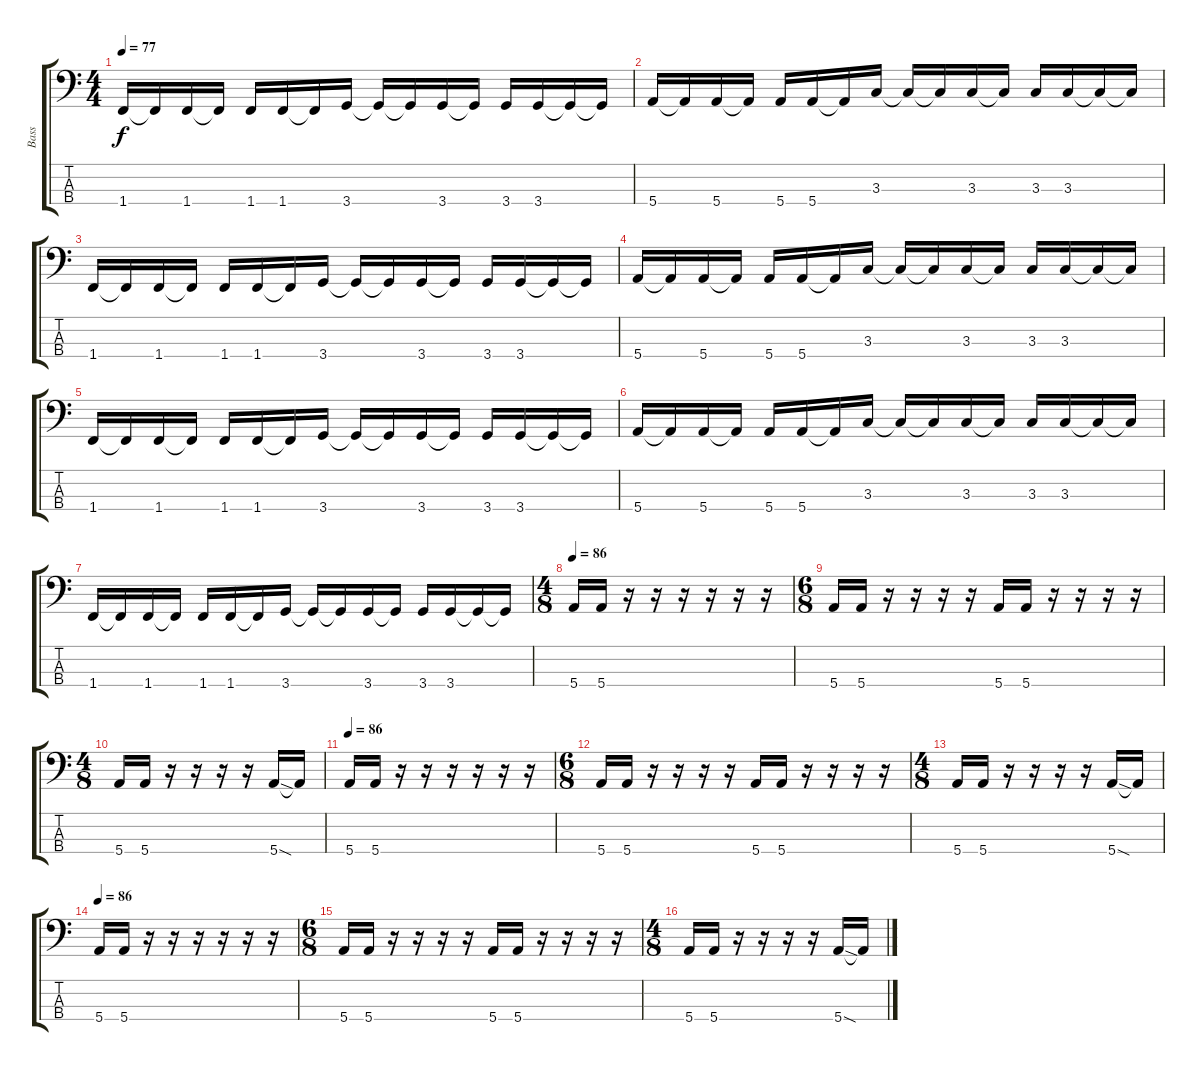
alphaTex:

\track ("Bass" "Bass") {instrument electricbasspick}
\staff {score tabs}
\tuning (G2 D2 A1 E1) {hide}
\ts (4 4)
\tempo 77
\clef f4
\ks c
1.4.16{dy f} 1.4{t}.16 1.4.16 1.4{t}.16 1.4.16 1.4.16 1.4{t}.16 3.4.16 3.4{t}.16 3.4{t}.16 3.4.16 3.4{t}.16 3.4.16 3.4.16 3.4{t}.16 3.4{t}.16 |
5.4.16 5.4{t}.16 5.4.16 5.4{t}.16 5.4.16 5.4.16 5.4{t}.16 3.3.16 3.3{t}.16 3.3{t}.16 3.3.16 3.3{t}.16 3.3.16 3.3.16 3.3{t}.16 3.3{t}.16 |
1.4.16 1.4{t}.16 1.4.16 1.4{t}.16 1.4.16 1.4.16 1.4{t}.16 3.4.16 3.4{t}.16 3.4{t}.16 3.4.16 3.4{t}.16 3.4.16 3.4.16 3.4{t}.16 3.4{t}.16 |
5.4.16 5.4{t}.16 5.4.16 5.4{t}.16 5.4.16 5.4.16 5.4{t}.16 3.3.16 3.3{t}.16 3.3{t}.16 3.3.16 3.3{t}.16 3.3.16 3.3.16 3.3{t}.16 3.3{t}.16 |
1.4.16 1.4{t}.16 1.4.16 1.4{t}.16 1.4.16 1.4.16 1.4{t}.16 3.4.16 3.4{t}.16 3.4{t}.16 3.4.16 3.4{t}.16 3.4.16 3.4.16 3.4{t}.16 3.4{t}.16 |
5.4.16 5.4{t}.16 5.4.16 5.4{t}.16 5.4.16 5.4.16 5.4{t}.16 3.3.16 3.3{t}.16 3.3{t}.16 3.3.16 3.3{t}.16 3.3.16 3.3.16 3.3{t}.16 3.3{t}.16 |
1.4.16 1.4{t}.16 1.4.16 1.4{t}.16 1.4.16 1.4.16 1.4{t}.16 3.4.16 3.4{t}.16 3.4{t}.16 3.4.16 3.4{t}.16 3.4.16 3.4.16 3.4{t}.16 3.4{t}.16 |
\ts (4 8)
\tempo 86
5.4.16 5.4.16 r.16 r.16 r.16 r.16 r.16 r.16 |
\ts (6 8)
5.4.16 5.4.16 r.16 r.16 r.16 r.16 5.4.16 5.4.16 r.16 r.16 r.16 r.16 |
\ts (4 8)
5.4.16 5.4.16 r.16 r.16 r.16 r.16 5.4{sod}.16 5.4{t}.16 |
\tempo 86
5.4.16 5.4.16 r.16 r.16 r.16 r.16 r.16 r.16 |
\ts (6 8)
5.4.16 5.4.16 r.16 r.16 r.16 r.16 5.4.16 5.4.16 r.16 r.16 r.16 r.16 |
\ts (4 8)
5.4.16 5.4.16 r.16 r.16 r.16 r.16 5.4{sod}.16 5.4{t}.16 |
\tempo 86
5.4.16 5.4.16 r.16 r.16 r.16 r.16 r.16 r.16 |
\ts (6 8)
5.4.16 5.4.16 r.16 r.16 r.16 r.16 5.4.16 5.4.16 r.16 r.16 r.16 r.16 |
\ts (4 8)
5.4.16 5.4.16 r.16 r.16 r.16 r.16 5.4{sod}.16 5.4{t}.16
